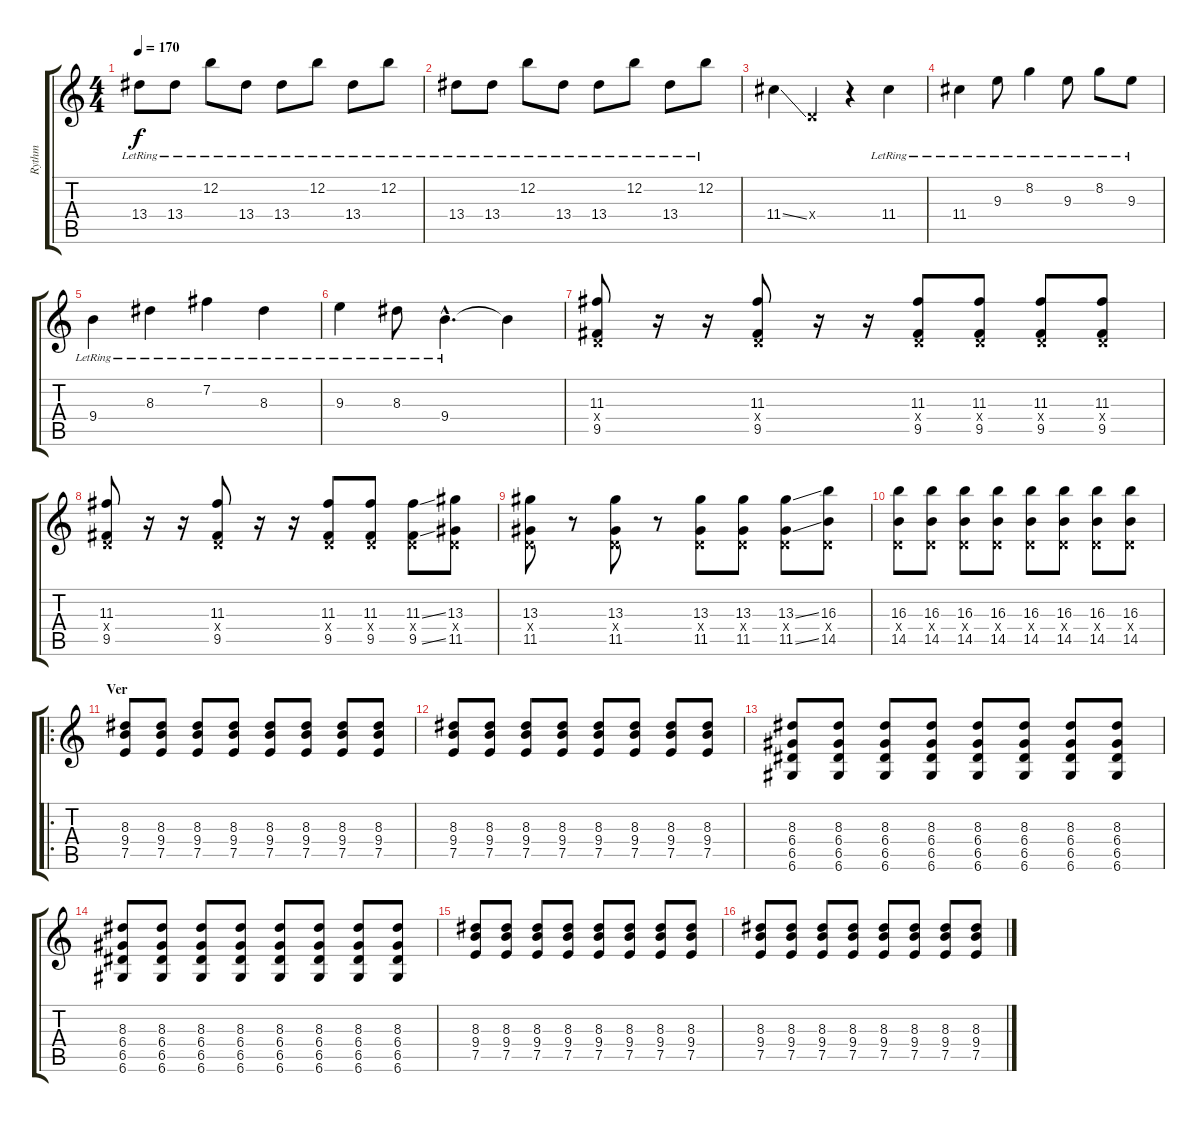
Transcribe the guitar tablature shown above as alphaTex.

\track ("Rythm" "Rythm") {instrument distortionguitar}
\staff {score tabs}
\tuning (E4 B3 G3 D3 A2 D2) {hide}
\ts (4 4)
\tempo 170
\clef g2
\ks c
13.4{lr}.8{dy f} 13.4{lr}.8 12.2{lr}.8 13.4{lr}.8 13.4{lr}.8 12.2{lr}.8 13.4{lr}.8 12.2{lr}.8 |
13.4{lr}.8 13.4{lr}.8 12.2{lr}.8 13.4{lr}.8 13.4{lr}.8 12.2{lr}.8 13.4{lr}.8 12.2{lr}.8 |
11.4{ss}.4 0.4{x}.4 r.4 11.4{lr}.4 |
11.4{lr}.4 9.3{lr}.8 8.2{lr}.4 9.3{lr}.8 8.2{lr}.8 9.3{lr}.8 |
9.4{lr}.4 8.3{lr}.4 7.2{lr}.4 8.3{lr}.4 |
9.3{lr}.4 8.3{lr}.8 9.4{hac lr}.4{d} 9.4{t}.4 |
(11.3 0.4{x} 9.5).8{instrument distortionguitar} r.16 r.16 (11.3 0.4{x} 9.5).8 r.16 r.16 (11.3 0.4{x} 9.5).8 (11.3 0.4{x} 9.5).8 (11.3 0.4{x} 9.5).8 (11.3 0.4{x} 9.5).8 |
(11.3 0.4{x} 9.5).8{instrument distortionguitar} r.16 r.16 (11.3 0.4{x} 9.5).8 r.16 r.16 (11.3 0.4{x} 9.5).8 (11.3 0.4{x} 9.5).8 (11.3{ss} 0.4{x} 9.5{ss}).8 (13.3 0.4{x} 11.5).8 |
(13.3 0.4{x} 11.5).8 r.8 (13.3 0.4{x} 11.5).8 r.8 (13.3 0.4{x} 11.5).8 (13.3 0.4{x} 11.5).8 (13.3{ss} 0.4{x} 11.5{ss}).8 (16.3 0.4{x} 14.5).8 |
(16.3 0.4{x} 14.5).8 (16.3 0.4{x} 14.5).8 (16.3 0.4{x} 14.5).8 (16.3 0.4{x} 14.5).8 (16.3 0.4{x} 14.5).8 (16.3 0.4{x} 14.5).8 (16.3 0.4{x} 14.5).8 (16.3 0.4{x} 14.5).8 |
\ro
\section ("" "Ver")
(8.3 9.4 7.5).8 (8.3 9.4 7.5).8 (8.3 9.4 7.5).8 (8.3 9.4 7.5).8 (8.3 9.4 7.5).8 (8.3 9.4 7.5).8 (8.3 9.4 7.5).8 (8.3 9.4 7.5).8 |
(8.3 9.4 7.5).8 (8.3 9.4 7.5).8 (8.3 9.4 7.5).8 (8.3 9.4 7.5).8 (8.3 9.4 7.5).8 (8.3 9.4 7.5).8 (8.3 9.4 7.5).8 (8.3 9.4 7.5).8 |
(8.3 6.4 6.5 6.6).8 (8.3 6.4 6.5 6.6).8 (8.3 6.4 6.5 6.6).8 (8.3 6.4 6.5 6.6).8 (8.3 6.4 6.5 6.6).8 (8.3 6.4 6.5 6.6).8 (8.3 6.4 6.5 6.6).8 (8.3 6.4 6.5 6.6).8 |
(8.3 6.4 6.5 6.6).8 (8.3 6.4 6.5 6.6).8 (8.3 6.4 6.5 6.6).8 (8.3 6.4 6.5 6.6).8 (8.3 6.4 6.5 6.6).8 (8.3 6.4 6.5 6.6).8 (8.3 6.4 6.5 6.6).8 (8.3 6.4 6.5 6.6).8 |
(8.3 9.4 7.5).8 (8.3 9.4 7.5).8 (8.3 9.4 7.5).8 (8.3 9.4 7.5).8 (8.3 9.4 7.5).8 (8.3 9.4 7.5).8 (8.3 9.4 7.5).8 (8.3 9.4 7.5).8 |
(8.3 9.4 7.5).8 (8.3 9.4 7.5).8 (8.3 9.4 7.5).8 (8.3 9.4 7.5).8 (8.3 9.4 7.5).8 (8.3 9.4 7.5).8 (8.3 9.4 7.5).8 (8.3 9.4 7.5).8
